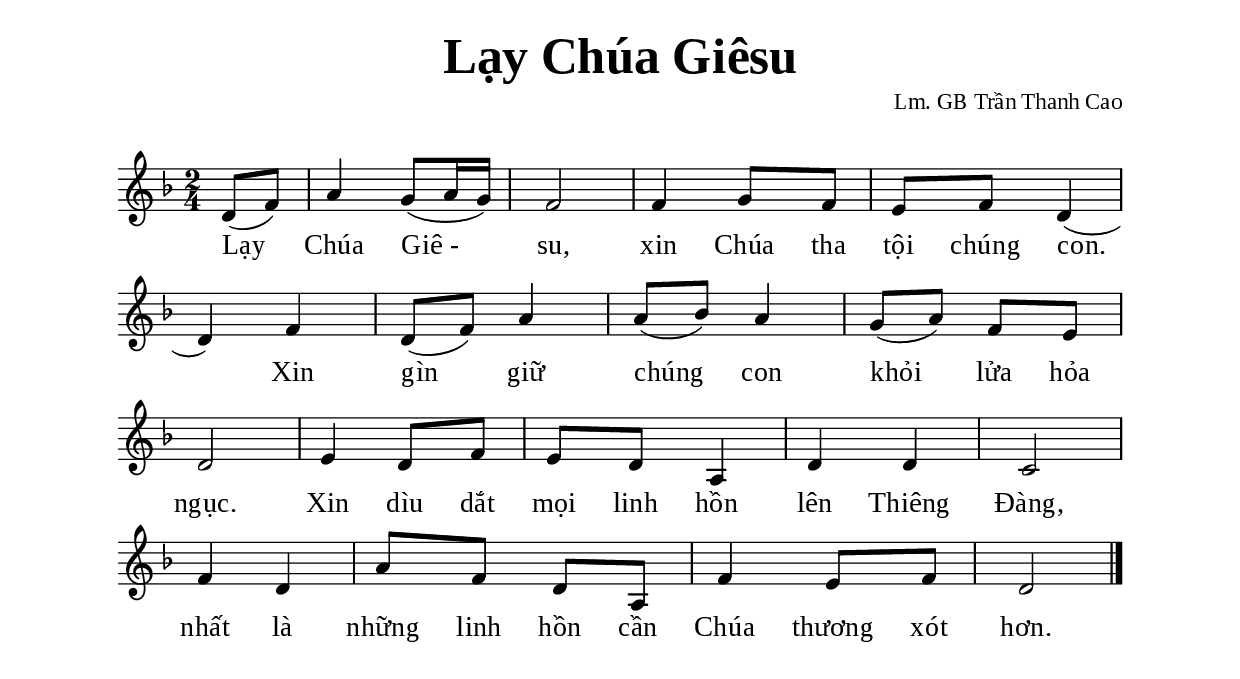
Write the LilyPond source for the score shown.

% Cài đặt chung
\version "2.22.1"
\include "english.ly"

\header {
  title = \markup { \fontsize #3 "Lạy Chúa Giêsu" }
  poet = " "
  composer = "Lm. GB Trần Thanh Cao"
  arranger = " "
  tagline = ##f
}

\paper {
  #(set-paper-size "a4")
  top-margin = 10\mm
  bottom-margin = 10\mm
  left-margin = 20\mm
  right-margin = 20\mm
  indent = #0
  #(define fonts
    (make-pango-font-tree
      "Liberation Serif"
      "Liberation Serif"
      "Liberation Serif"
      (/ 20 20)))
  page-count = #1
}

% Nhạc phiên khúc
nhacPhienKhucMot = \relative c' {
  \partial 4 d8( f) |
  a4 g8( a16 g) |
  f2 |
  f4 g8 f |
  e f d4( |
  d) f |
  d8( f) a4 |
  a8( bf) a4 |
  g8( a) f e |
  d2 |
  e4 d8 f |
  e d a4 |
  d d |
  c2 |
  f4 d |
  a'8 f d a |
  f'4 e8 f |
  d2 \bar "|."
}

% Lời phiên khúc
loiPhienKhucMot = \lyricmode {
  Lạy Chúa "Giê -" su, xin Chúa tha tội chúng con.
  Xin gìn giữ chúng con khỏi lửa hỏa ngục.
  Xin dìu dắt mọi linh hồn lên Thiêng Đàng,
  nhất là những linh hồn cần Chúa thương xót hơn.
}


% Dàn trang
\score {
  \new ChoirStaff <<
    \new Staff = phienKhuc \with {
        %\magnifyStaff #(magstep +1)
      }
      <<
      \new Voice = beSop {
        \key f \major \time 2/4 \nhacPhienKhucMot
      }
    >>
    \new Lyrics \lyricsto beSop \loiPhienKhucMot
  >>
  \layout {
    \override Lyrics.LyricText.font-size = #+2
    \override Lyrics.LyricSpace.minimum-distance = #3.5
    \override Score.BarNumber.break-visibility = ##(#f #f #f)
    \override Score.SpacingSpanner.uniform-stretching = ##t
  } 
}
